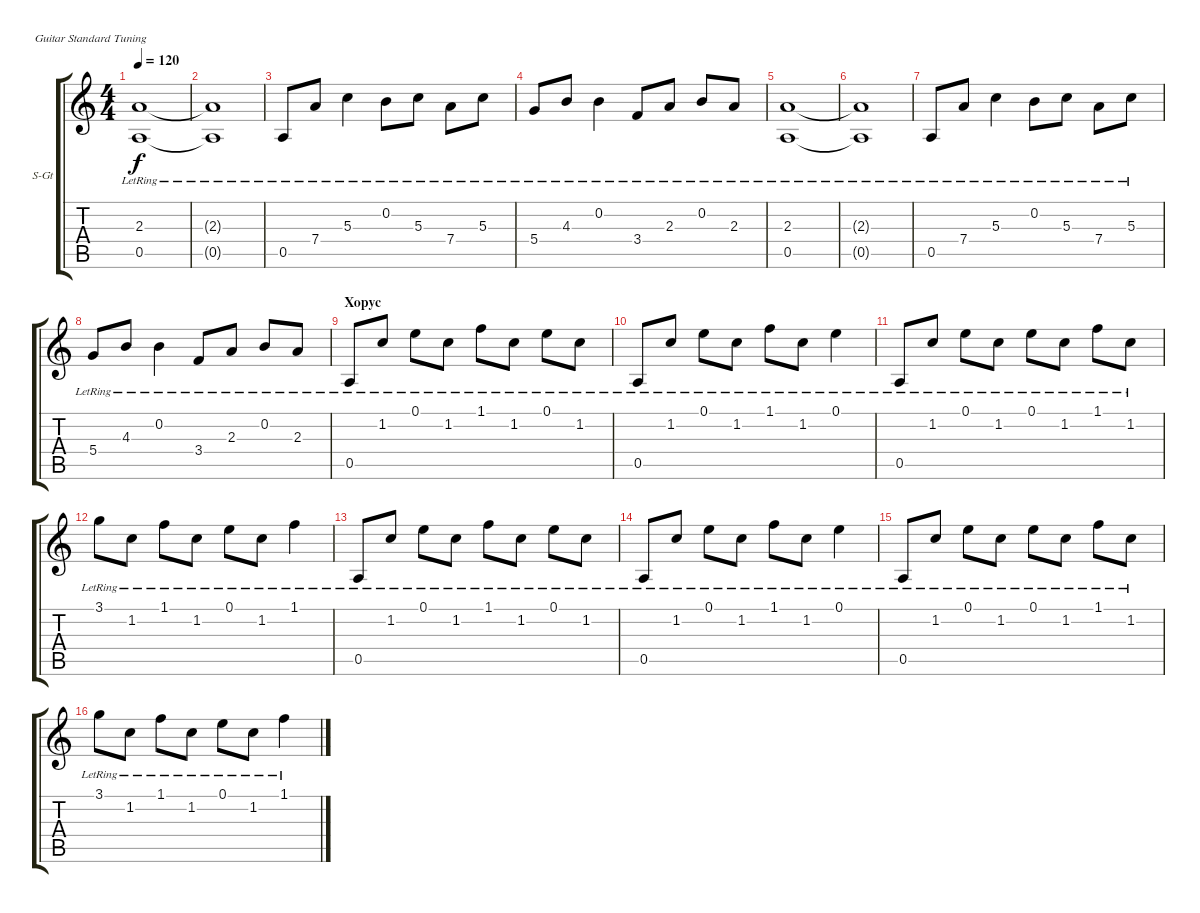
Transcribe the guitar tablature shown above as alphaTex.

\defaultSystemsLayout 4
\bracketExtendMode groupsimilarinstruments
\firstSystemTrackNameOrientation horizontal
\otherSystemsTrackNameOrientation horizontal
\track ("Guitar R" "S-Gt") {instrument acousticguitarsteel}
\staff {score tabs}
\tuning (E4 B3 G3 D3 A2 E2)
\ts (4 4)
\tempo 120
\clef g2
\ks c
(2.3{lr} 0.5).1{dy f} |
(2.3{lr t} 0.5{t}).1 |
0.5{lr}.8 7.4{lr}.8 5.3{lr}.4 0.2{lr}.8 5.3{lr}.8 7.4{lr}.8 5.3{lr}.8 |
5.4{lr}.8 4.3{lr}.8 0.2{lr}.4 3.4{lr}.8 2.3{lr}.8 0.2{lr}.8 2.3{lr}.8 |
(2.3{lr} 0.5).1 |
(2.3{lr t} 0.5{t}).1 |
0.5{lr}.8 7.4{lr}.8 5.3{lr}.4 0.2{lr}.8 5.3{lr}.8 7.4{lr}.8 5.3{lr}.8 |
5.4{lr}.8 4.3{lr}.8 0.2{lr}.4 3.4{lr}.8 2.3{lr}.8 0.2{lr}.8 2.3{lr}.8 |
\section ("" "Хорус")
0.5{lr}.8 1.2{lr}.8 0.1{lr}.8 1.2{lr}.8 1.1{lr}.8 1.2{lr}.8 0.1{lr}.8 1.2{lr}.8 |
0.5{lr}.8 1.2{lr}.8 0.1{lr}.8 1.2{lr}.8 1.1{lr}.8 1.2{lr}.8 0.1{lr}.4 |
0.5{lr}.8 1.2{lr}.8 0.1{lr}.8 1.2{lr}.8 0.1{lr}.8 1.2{lr}.8 1.1{lr}.8 1.2{lr}.8 |
3.1{lr}.8 1.2{lr}.8 1.1{lr}.8 1.2{lr}.8 0.1{lr}.8 1.2{lr}.8 1.1{lr}.4 |
0.5{lr}.8 1.2{lr}.8 0.1{lr}.8 1.2{lr}.8 1.1{lr}.8 1.2{lr}.8 0.1{lr}.8 1.2{lr}.8 |
0.5{lr}.8 1.2{lr}.8 0.1{lr}.8 1.2{lr}.8 1.1{lr}.8 1.2{lr}.8 0.1{lr}.4 |
0.5{lr}.8 1.2{lr}.8 0.1{lr}.8 1.2{lr}.8 0.1{lr}.8 1.2{lr}.8 1.1{lr}.8 1.2{lr}.8 |
3.1{lr}.8 1.2{lr}.8 1.1{lr}.8 1.2{lr}.8 0.1{lr}.8 1.2{lr}.8 1.1{lr}.4
